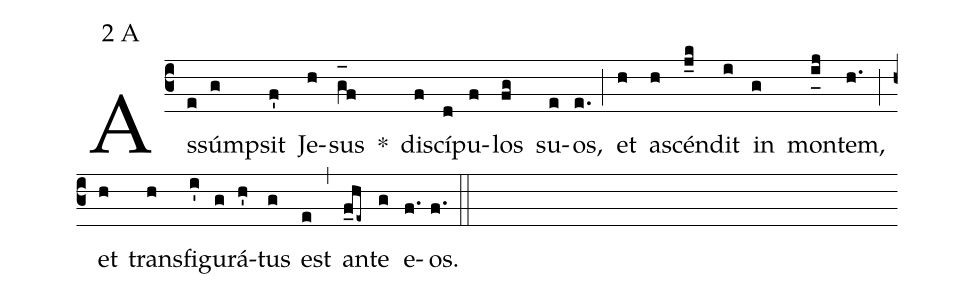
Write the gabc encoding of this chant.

mode:2 A;
%%
(c3) As(e)súm(g)psit(f') Je(h)sus(g_[oh:h]f) *() di(f)scí(d)pu(f)los(fg) su(e)os,(e.) (;) et(h) a(h)scén(j_k)dit(i) in(g) mon(i_[uh:l]j)tem,(h.) (;) et(h) trans(h)fi(i')gu(g)rá(h')tus(g) est(e) (,) an(f_he~)te(g) e(f.)os.(f.) (::)
